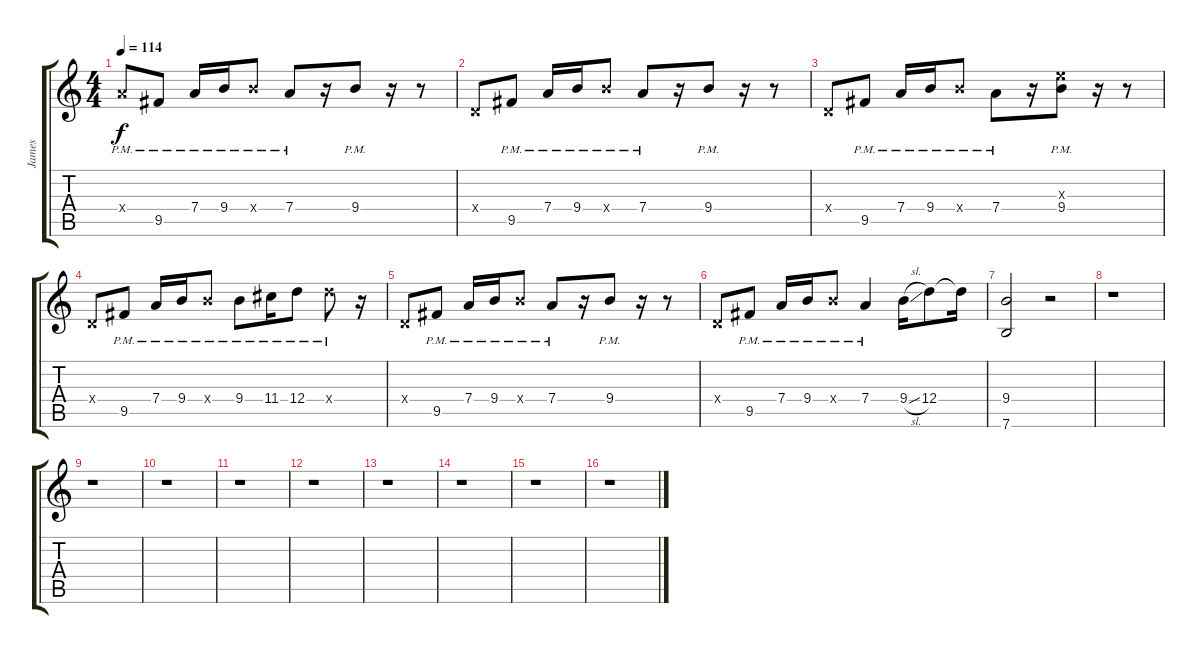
\track ("James" "James") {instrument electricguitarclean}
\staff {score tabs}
\tuning (E4 B3 G3 D3 A2 E2) {hide}
\ts (4 4)
\tempo 114
\clef g2
\ks c
7.4{pm x}.8{dy f} 9.5{pm}.8 7.4{pm}.16 9.4{pm}.16 9.4{pm x}.8 7.4{pm}.8 r.16 9.4{pm}.8 r.16 r.8 |
0.4{x}.8 9.5{pm}.8 7.4{pm}.16 9.4{pm}.16 9.4{pm x}.8 7.4{pm}.8 r.16 9.4{pm}.8 r.16 r.8 |
0.4{x}.8 9.5{pm}.8 7.4{pm}.16 9.4{pm}.16 9.4{pm x}.8 7.4{pm}.8 r.16 (9.3{x} 9.4{pm}).8 r.16 r.8 |
0.4{x}.8 9.5{pm}.8 7.4{pm}.16 9.4{pm}.16 9.4{pm x}.8 9.4{pm}.8 11.4{pm}.16 12.4{pm}.8 12.4{pm x}.8 r.16 |
0.4{x}.8 9.5{pm}.8 7.4{pm}.16 9.4{pm}.16 9.4{pm x}.8 7.4{pm}.8 r.16 9.4{pm}.8 r.16 r.8 |
0.4{x}.8 9.5{pm}.8 7.4{pm}.16 9.4{pm}.16 9.4{pm x}.8 7.4{pm}.4 9.4{sl}.16 12.4.8 12.4{t}.16 |
(9.4 7.6).2 r.2 |
r.1 |
r.1 |
r.1 |
r.1 |
r.1 |
r.1 |
r.1 |
r.1 |
r.1
